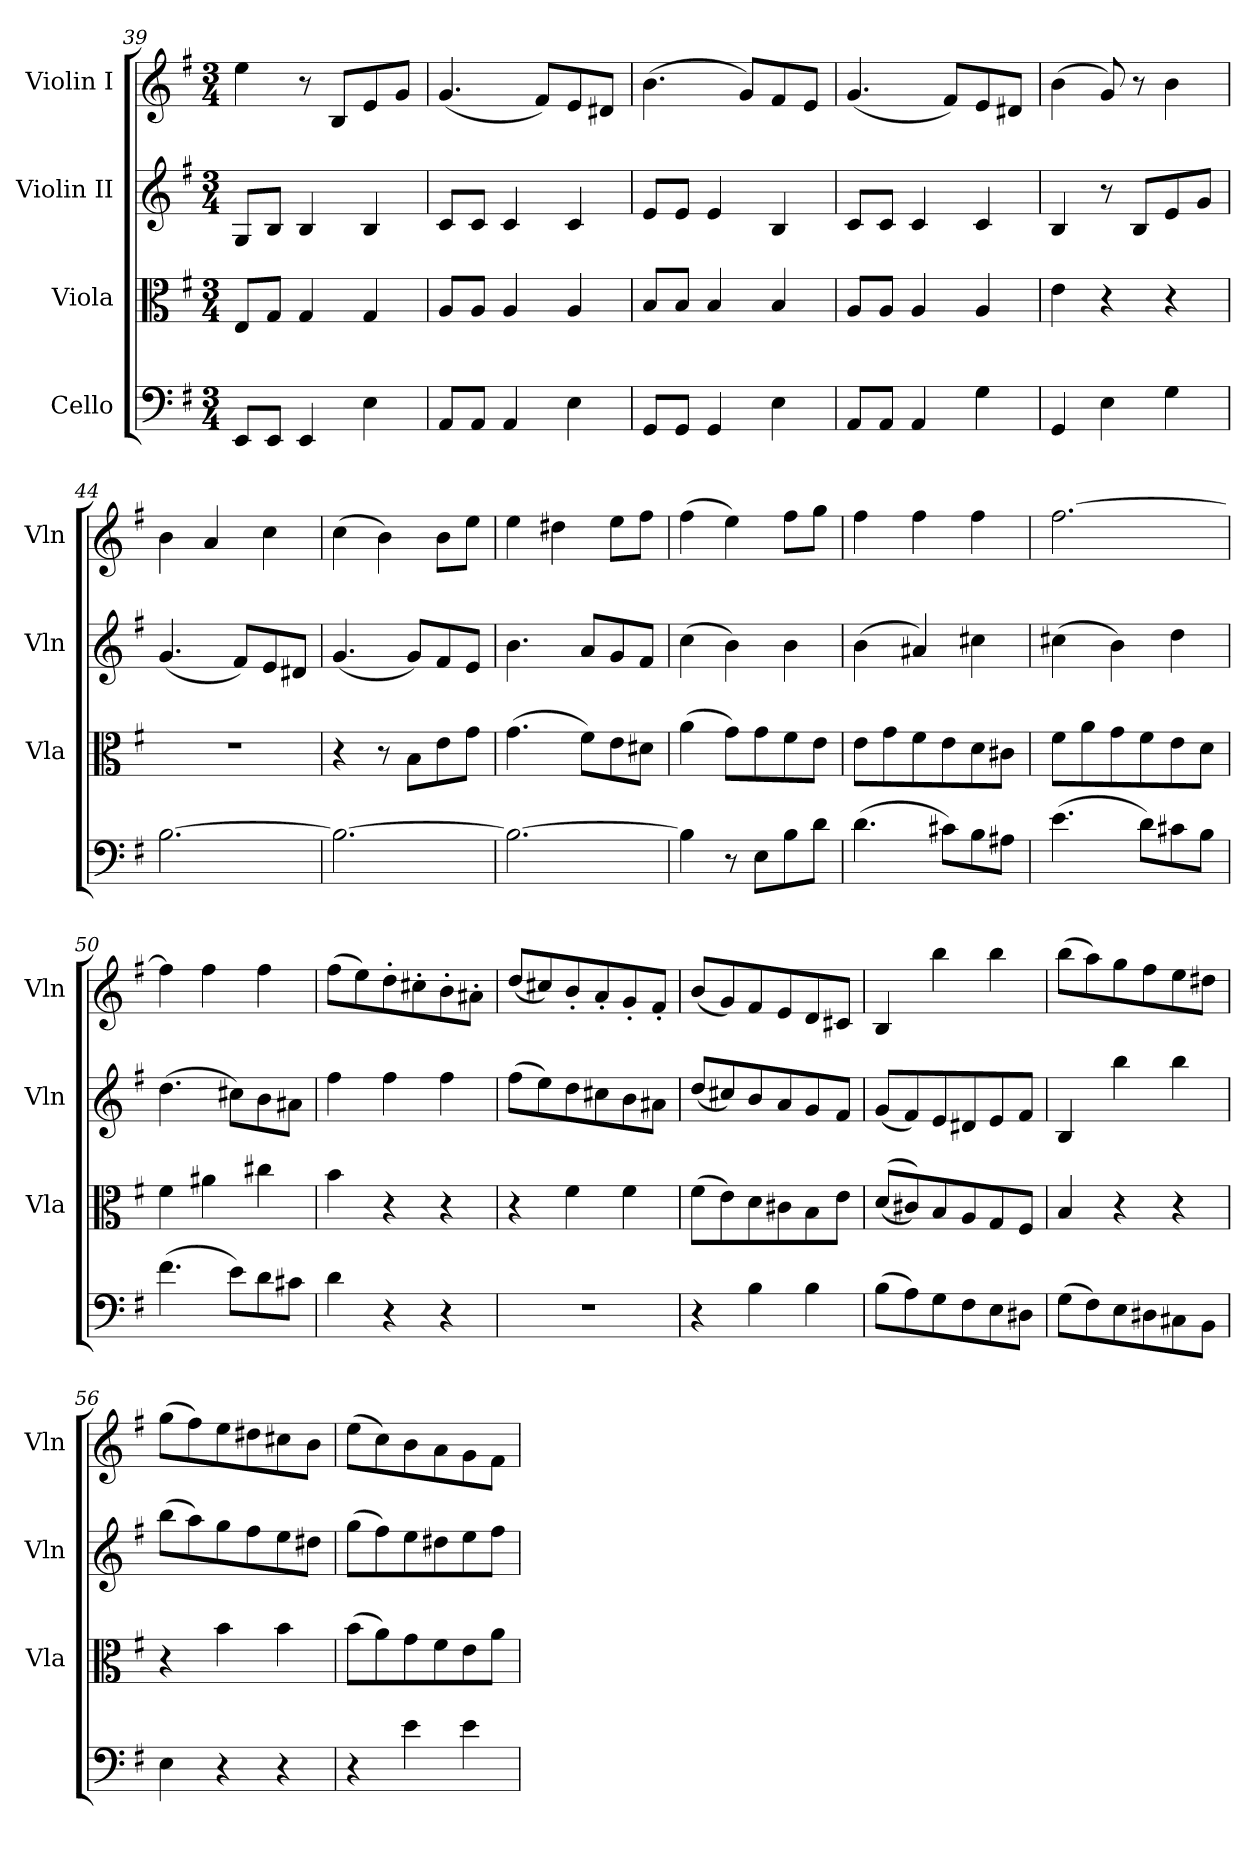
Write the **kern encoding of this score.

**kern	**kern	**kern	**kern
*part4	*part3	*part2	*part1
*staff4	*staff3	*staff2	*staff1
*I"Cello	*I"Viola	*I"Violin II	*I"Violin I
*	*I'Vla	*I'Vln	*I'Vln
!!LO:LB:g=z
*clefF4	*clefC3	*clefG2	*clefG2
*k[f#]	*k[f#]	*k[f#]	*k[f#]
*M3/4	*M3/4	*M3/4	*M3/4
=39	=39	=39	=39
8EE/L	8E/L	8G/L	4ee\
8EE/J	8G/J	8B/J	.
4EE/	4G/	4B/	8r
.	.	.	8B/L
4E\	4G/	4B/	8e/
.	.	.	8g/J
=40	=40	=40	=40
8AA/L	8A/L	8c/L	(<4.g/
8AA/J	8A/J	8c/J	.
4AA/	4A/	4c/	.
.	.	.	8f#/L)
4E\	4A/	4c/	8e/
.	.	.	8d#X/J
=41	=41	=41	=41
8GG/L	8B/L	8e/L	(>4.b\
8GG/J	8B/J	8e/J	.
4GG/	4B/	4e/	.
.	.	.	8g/L)
4E\	4B/	4B/	8f#/
.	.	.	8e/J
=42	=42	=42	=42
8AA/L	8A/L	8c/L	(<4.g/
8AA/J	8A/J	8c/J	.
4AA/	4A/	4c/	.
.	.	.	8f#/L)
4G\	4A/	4c/	8e/
.	.	.	8d#X/J
=43	=43	=43	=43
4GG/	4e\	4B/	(>4b\
4E\	4r	8r	8g/)
.	.	8B/L	8r
4G\	4r	8e/	4b\
.	.	8g/J	.
=44	=44	=44	=44
[2.B\	2.r	(<4.g/	4b\
.	.	.	4a/
.	.	8f#/L)	.
.	.	8e/	4cc\
.	.	8d#X/J	.
=45	=45	=45	=45
2.B\_	4r	(<4.g/	(>4cc\
.	8r	.	4b\)
.	8B\L	8g/L)	.
.	8e\	8f#/	8b\L
.	8g\J	8e/J	8ee\J
=46	=46	=46	=46
2.B\_	(>4.g\	4.b\	4ee\
.	.	.	4dd#X\
.	8f#\L)	8a/L	.
.	8e\	8g/	8ee\L
.	8d#X\J	8f#/J	8ff#\J
=47	=47	=47	=47
4B\]	(>4a\	(>4cc\	(>4ff#\
8r	8g\L)	4b\)	4ee\)
8E\L	8g\	.	.
8B\	8f#\	4b\	8ff#\L
8d\J	8e\J	.	8gg\J
=48	=48	=48	=48
(>4.d\	8e\L	(>4b\	4ff#\
.	8g\	.	.
.	8f#\	4a#X/)	4ff#\
8c#X\L)	8e\	.	.
8B\	8d\	4cc#X\	4ff#\
8A#X\J	8c#X\J	.	.
=49	=49	=49	=49
(>4.e\	8f#\L	(>4cc#X\	[2.ff#\
.	8a\	.	.
.	8g\	4b\)	.
8d\L)	8f#\	.	.
8c#X\	8e\	4dd\	.
8B\J	8d\J	.	.
=50	=50	=50	=50
(>4.f#\	4f#\	(>4.dd\	4ff#\]
.	4a#X\	.	4ff#\
8e\L)	.	8cc#X\L)	.
8d\	4cc#X\	8b\	4ff#\
8c#X\J	.	8a#X\J	.
!!LO:LB:g=z
=51	=51	=51	=51
4d\	4b\	4ff#\	(>8ff#\L
.	.	.	8ee\)
4r	4r	4ff#\	8dd'\
.	.	.	8cc#X'\
4r	4r	4ff#\	8b'\
.	.	.	8a#X'\J
=52	=52	=52	=52
2.r	4r	(>8ff#\L	(<8dd/L
.	.	8ee\)	8cc#X/)
.	4f#\	8dd\	8b'/
.	.	8cc#X\	8a'/
.	4f#\	8b\	8g'/
.	.	8a#X\J	8f#'/J
=53	=53	=53	=53
4r	(>8f#\L	(<8dd/L	(<8b/L
.	8e\)	8cc#X/)	8g/)
4B\	8d\	8b/	8f#/
.	8c#X\	8a/	8e/
4B\	8B\	8g/	8d/
.	8e\J	8f#/J	8c#X/J
=54	=54	=54	=54
(>8B\L	(<(<8d/L	(<8g/L	4B/
8A\)	8c#X/))	8f#/)	.
8G\	8B/	8e/	4bb\
8F#\	8A/	8d#X/	.
8E\	8G/	8e/	4bb\
8D#X\J	8F#/J	8f#/J	.
=55	=55	=55	=55
(>8G\L	4B/	4B/	(>8bb\L
8F#\)	.	.	8aa\)
8E\	4r	4bb\	8gg\
8D#X\	.	.	8ff#\
8C#X\	4r	4bb\	8ee\
8BB\J	.	.	8dd#X\J
=56	=56	=56	=56
4E\	4r	(>8bb\L	(>8gg\L
.	.	8aa\)	8ff#\)
4r	4b\	8gg\	8ee\
.	.	8ff#\	8dd#X\
4r	4b\	8ee\	8cc#X\
.	.	8dd#X\J	8b\J
=57	=57	=57	=57
4r	(>8b\L	(>8gg\L	(>8ee\L
.	8a\)	8ff#\)	8cc\)
4e\	8g\	8ee\	8b\
.	8f#\	8dd#X\	8a\
4e\	8e\	8ee\	8g\
.	8a\J	8ff#\J	8f#\J
=	=	=	=
*-	*-	*-	*-
